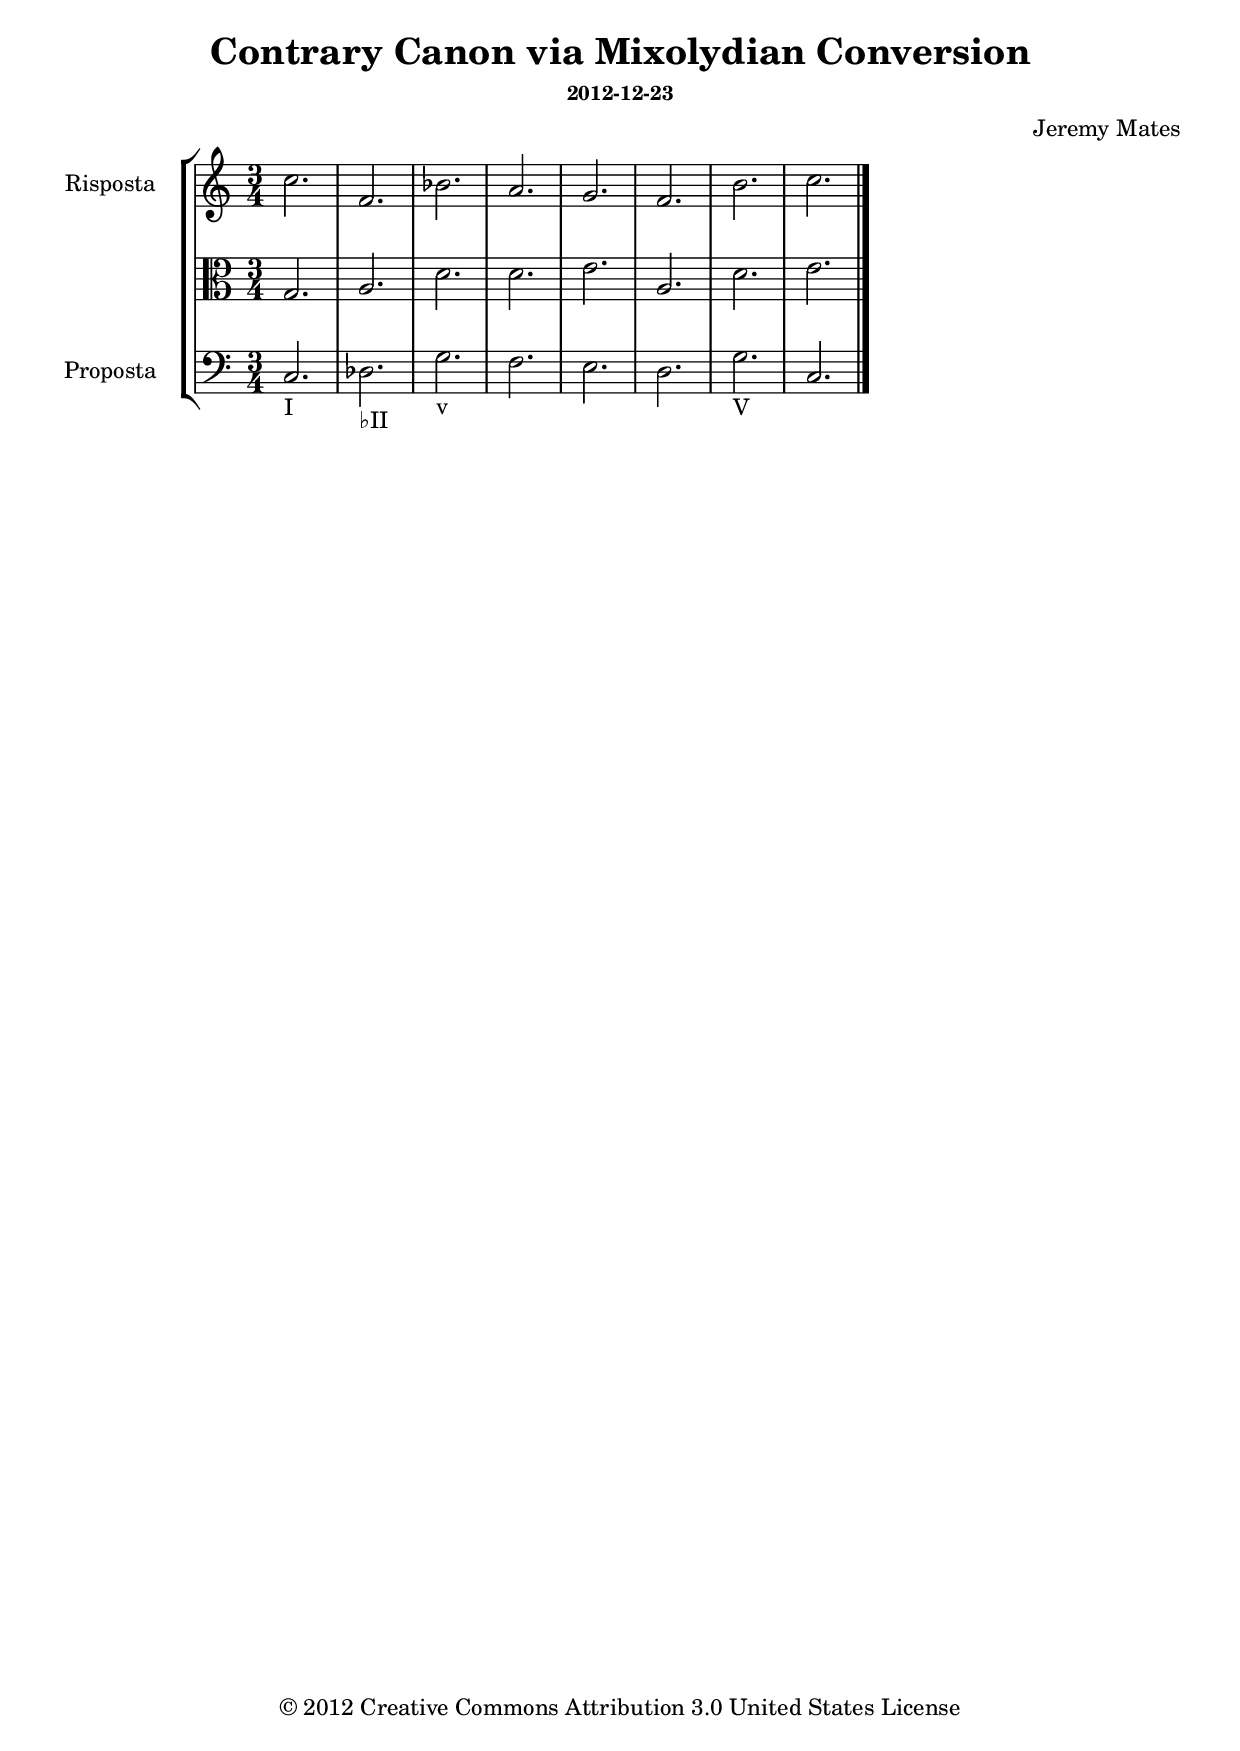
% LilyPond engraving system - http://www.lilypond.org/

\version "2.16.0"
\include "articulate.ly"

\header {
  title       = "Contrary Canon via Mixolydian Conversion"
  subsubtitle = "2012-12-23"
  composer    = "Jeremy Mates"
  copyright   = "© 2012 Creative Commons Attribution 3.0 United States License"
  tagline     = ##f
}

keytempoetc = {
  \key c \major
  \time 3/4
}

voiceone = \relative b' {
  \keytempoetc
  \clef treble

  c2.
  f,
  bes
  a
  g
  f
  b
  c
}

voicetwo = \relative g {
  \keytempoetc
  \clef alto

  g2.
  a2.
  d2.
  d2.
  e2.
  a,2.
  d2.
  e2.
}

voicethree = \relative c {
  \keytempoetc
  \clef bass

  \override TextScript #'staff-padding = #2.0
  \override TextScript #'Y-extent = #'(-1.5 . 1.5)

  c2._"I"
  des_"♭II"
  g_"v"
  f
  e
  d
  g_"V"
  c,
}

%                                                                           %
%%%%%%%%%%%%%%%%%%%%%%%%%%%%%%%     Misc.     %%%%%%%%%%%%%%%%%%%%%%%%%%%%%%%
%                                                                           %

upper = {
  \set Staff.instrumentName = #"Risposta"
  \set Staff.midiInstrument = #"violin"
  \voiceone

  \bar "|."
}

middle = {
  \set Staff.instrumentName = ""
  \set Staff.midiInstrument = #"viola"
  \voicetwo

  \bar "|."
}

lower = {
  \set Staff.instrumentName = #"Proposta"
  \set Staff.midiInstrument = #"cello"
  \voicethree

  \bar "|."
}

theblackdots = {
  <<
    \new StaffGroup <<
%     \override Score.BarNumber #'break-visibility = #'#(#t #t #t)
%     \set Score.barNumberVisibility = #(every-nth-bar-number-visible 2)

      \new Staff = "upper" \upper
      \new Staff = "middle" \middle
      \new Staff = "lower" \lower
    >>
  >>
}

themusic = {
  <<
    \new PianoStaff <<
      \set Score.midiChannelMapping = #'instrument
      \new Staff = "upper" \upper
      \new Staff = "middle" \middle
      \new Staff = "lower" \lower
    >>
  >>
}

\score {
  \theblackdots
  \layout { indent = 2.3\cm }
}
\score {
% DBG
% \unfoldRepeats \themusic
% \unfoldRepeats \articulate { \themusic }
  \articulate { \themusic }
  \midi { }
}
